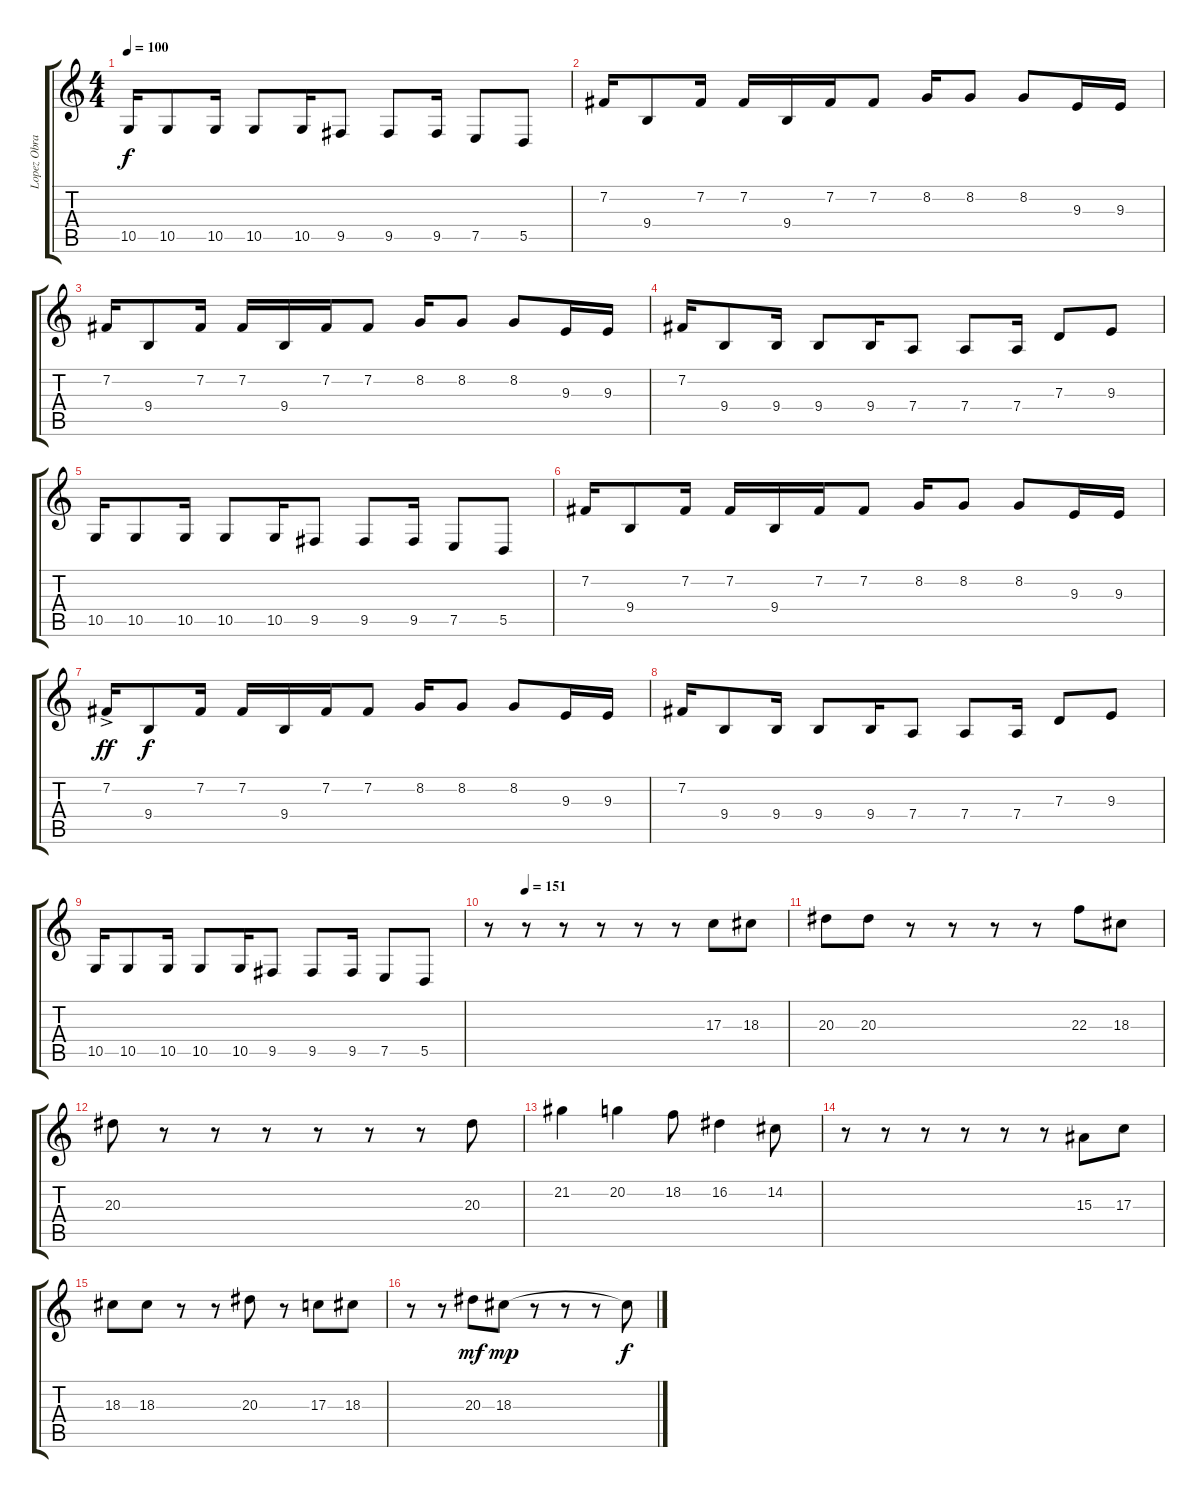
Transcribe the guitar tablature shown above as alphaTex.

\track ("Lopez Obrador" "Lopez Obra") {instrument pad2warm}
\staff {score tabs}
\tuning (E4 B3 G3 D3 A2 E2) {hide}
\ts (4 4)
\tempo 100
\clef g2
\ks c
10.5.16{dy f} 10.5.8 10.5.16 10.5.8 10.5.16 9.5.8 9.5.8 9.5.16 7.5.8 5.5.8 |
7.2.16 9.4.8 7.2.16 7.2.16 9.4.16 7.2.16 7.2.8 8.2.16 8.2.8 8.2.8 9.3.16 9.3.16 |
7.2.16 9.4.8 7.2.16 7.2.16 9.4.16 7.2.16 7.2.8 8.2.16 8.2.8 8.2.8 9.3.16 9.3.16 |
7.2.16 9.4.8 9.4.16 9.4.8 9.4.16 7.4.8 7.4.8 7.4.16 7.3.8 9.3.8 |
10.5.16 10.5.8 10.5.16 10.5.8 10.5.16 9.5.8 9.5.8 9.5.16 7.5.8 5.5.8 |
7.2.16 9.4.8 7.2.16 7.2.16 9.4.16 7.2.16 7.2.8 8.2.16 8.2.8 8.2.8 9.3.16 9.3.16 |
7.2{ac}.16{dy ff} 9.4.8{dy f} 7.2.16 7.2.16 9.4.16 7.2.16 7.2.8 8.2.16 8.2.8 8.2.8 9.3.16 9.3.16 |
7.2.16 9.4.8 9.4.16 9.4.8 9.4.16 7.4.8 7.4.8 7.4.16 7.3.8 9.3.8 |
10.5.16 10.5.8 10.5.16 10.5.8 10.5.16 9.5.8 9.5.8 9.5.16 7.5.8 5.5.8 |
\tempo (151 0.125)
r.8 r.8 r.8 r.8 r.8 r.8 17.3.8 18.3.8 |
20.3.8 20.3.8 r.8 r.8 r.8 r.8 22.3.8 18.3.8 |
20.3.8 r.8 r.8 r.8 r.8 r.8 r.8 20.3.8 |
21.2.4 20.2.4 18.2.8 16.2.4 14.2.8 |
r.8 r.8 r.8 r.8 r.8 r.8 15.3.8 17.3.8 |
18.3.8 18.3.8 r.8 r.8 20.3.8 r.8 17.3.8 18.3.8 |
r.8 r.8 20.3.8{dy mf} 18.3.8{dy mp} r.8 r.8 r.8 18.3{t}.8{dy f}
